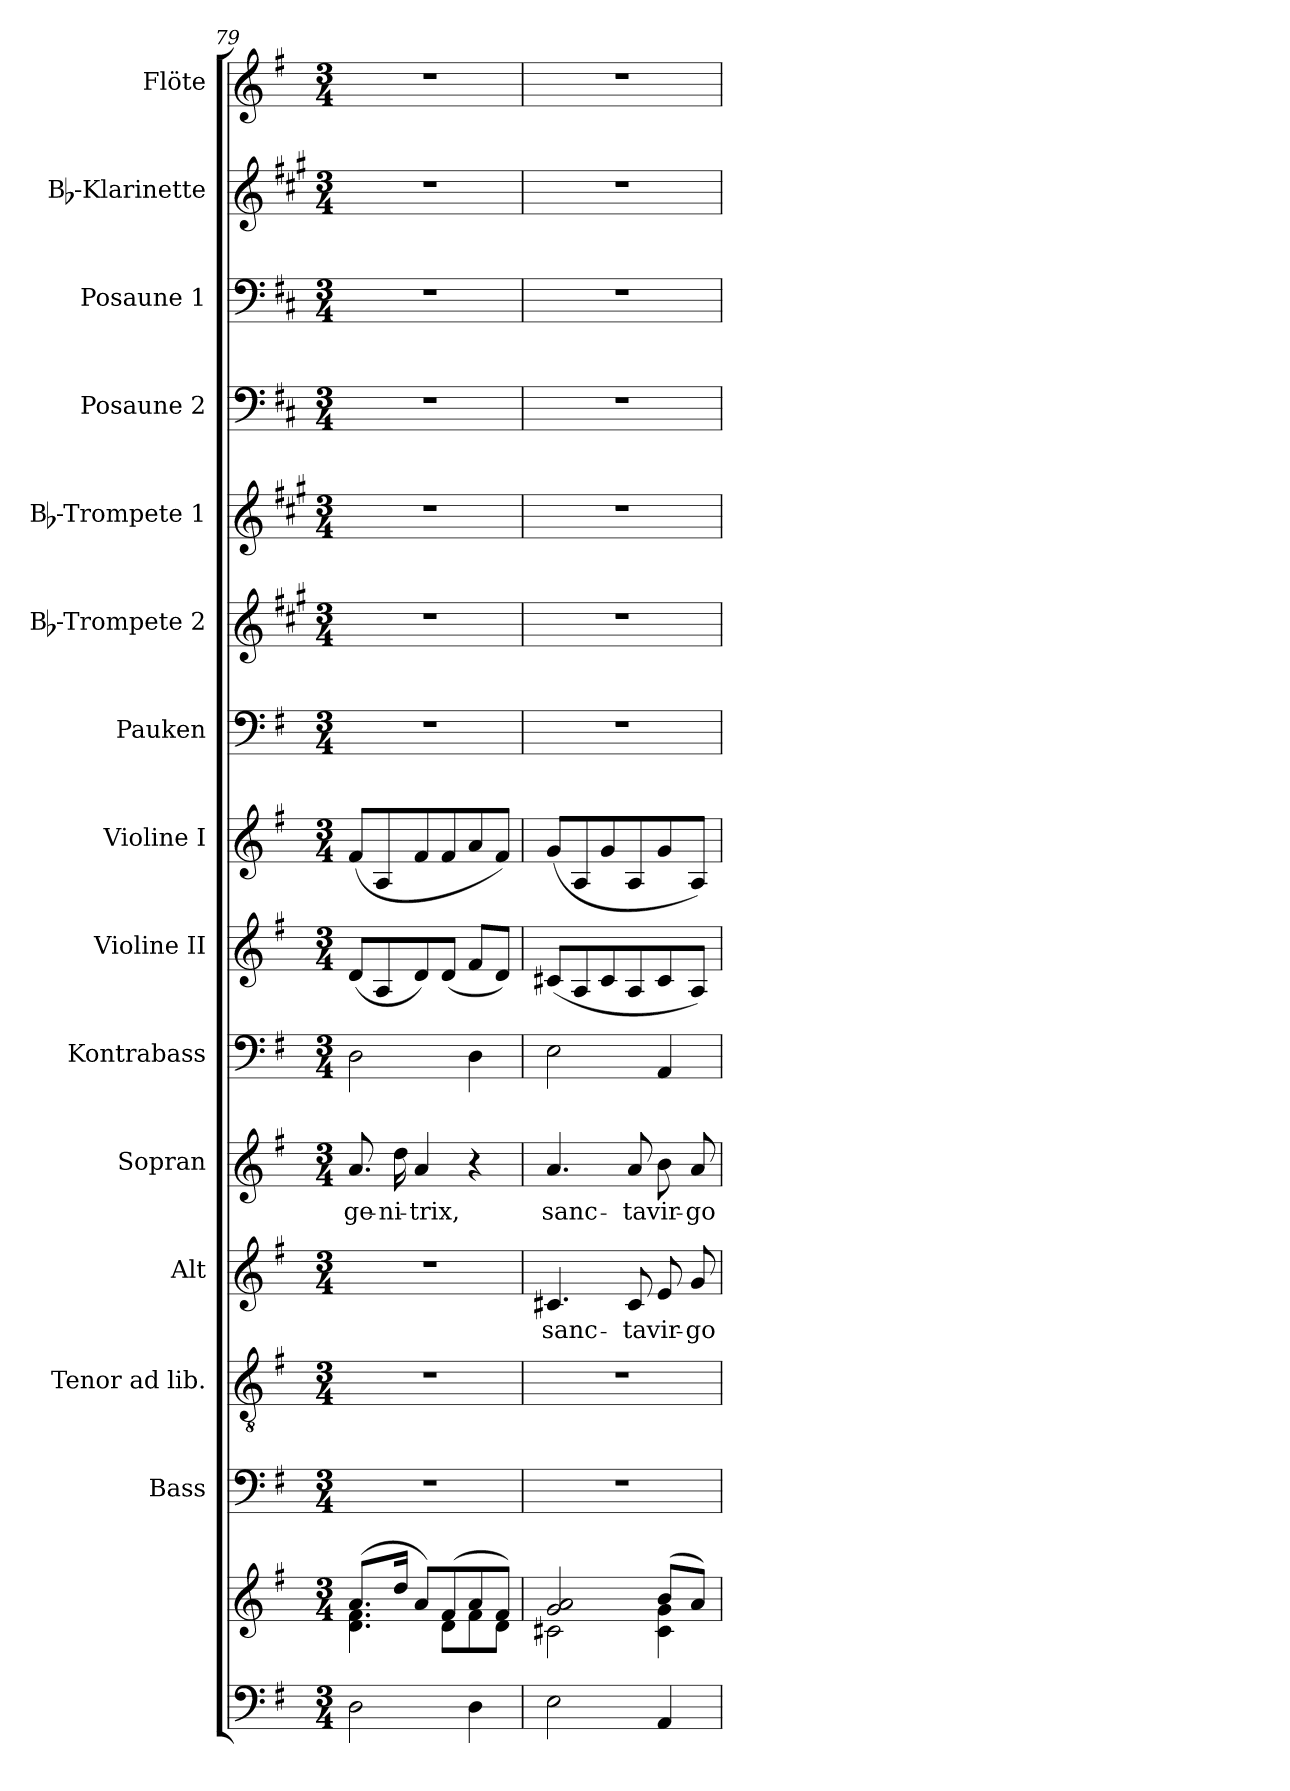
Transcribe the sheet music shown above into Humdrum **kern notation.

**kern	**kern	**kern	**kern	**kern	**text	**kern	**text	**kern	**kern	**kern	**kern	**kern	**kern	**kern	**kern	**kern	**kern
*part15	*part15	*part14	*part13	*part12	*part12	*part11	*part11	*part10	*part9	*part8	*part7	*part6	*part5	*part4	*part3	*part2	*part1
*staff16	*staff15	*staff14	*staff13	*staff12	*staff12	*staff11	*staff11	*staff10	*staff9	*staff8	*staff7	*staff6	*staff5	*staff4	*staff3	*staff2	*staff1
*	*	*I"Bass	*I"Tenor ad lib.	*I"Alt	*	*I"Sopran	*	*I"Kontrabass	*I"Violine II	*I"Violine I	*I"Pauken	*I"Bb-Trompete 2	*I"Bb-Trompete 1	*I"Posaune 2	*I"Posaune 1	*I"Bb-Klarinette	*I"Flöte
*	*	*I'B.	*I'T.	*I'A.	*	*I'S.	*	*I'Kb.	*I'Vl. II	*I'Vl. I	*I'Pk.	*I'Bb Trp. 2	*I'Bb Trp. 1	*I'Pos. 2	*I'Pos. 1	*I'Bb Kl.	*I'Fl.
*clefF4	*clefG2	*clefF4	*clefGv2	*clefG2	*	*clefG2	*	*clefF4	*clefG2	*clefG2	*clefF4	*clefG2	*clefG2	*clefF4	*clefF4	*clefG2	*clefG2
*	*	*	*	*	*	*	*	*ITrd7c12	*	*	*	*ITrd1c2	*ITrd1c2	*ITrd4c7	*ITrd4c7	*ITrd1c2	*
*k[f#]	*k[f#]	*k[f#]	*k[f#]	*k[f#]	*	*k[f#]	*	*k[f#]	*k[f#]	*k[f#]	*k[f#]	*k[f#]	*k[f#]	*k[f#]	*k[f#]	*k[f#]	*k[f#]
*G:	*G:	*G:	*G:	*G:	*	*G:	*	*G:	*G:	*G:	*G:	*G:	*G:	*G:	*G:	*G:	*G:
*M3/4	*M3/4	*M3/4	*M3/4	*M3/4	*	*M3/4	*	*M3/4	*M3/4	*M3/4	*M3/4	*M3/4	*M3/4	*M3/4	*M3/4	*M3/4	*M3/4
=79	=79	=79	=79	=79	=79	=79	=79	=79	=79	=79	=79	=79	=79	=79	=79	=79	=79
*	*^	*	*	*	*	*	*	*	*	*	*	*	*	*	*	*	*
!	!	!	!	!	!	!	!	!LO:LY:b	!	!	!	!	!	!	!	!	!	!
2D\	(>8.a/L	4.d\ 4.f#\	2.r	2.r	2.r	.	8.a/	ge-	2DD\	(<8d/L	(<8f#/L	2.r	2.r	2.r	2.r	2.r	2.r	2.r
.	.	.	.	.	.	.	.	.	.	8A/	8A/	.	.	.	.	.	.	.
!	!	!	!	!	!	!	!	!LO:LY:b	!	!	!	!	!	!	!	!	!	!
.	16dd/Jk	.	.	.	.	.	16dd\	-ni-	.	.	.	.	.	.	.	.	.	.
!	!	!	!	!	!	!	!	!LO:LY:b	!	!	!	!	!	!	!	!	!	!
.	8a/L)	.	.	.	.	.	4a/	-trix,	.	8d/)	8f#/	.	.	.	.	.	.	.
.	(>8f#/	8d\L	.	.	.	.	.	.	.	(<8d/J	8f#/	.	.	.	.	.	.	.
4D\	8a/	8f#\	.	.	.	.	4r	.	4DD\	8f#/L	8a/	.	.	.	.	.	.	.
.	8f#/J)	8d\J	.	.	.	.	.	.	.	8d/J)	8f#/J)	.	.	.	.	.	.	.
=80	=80	=80	=80	=80	=80	=80	=80	=80	=80	=80	=80	=80	=80	=80	=80	=80	=80	=80
!	!	!	!	!	!	!LO:LY:b	!	!LO:LY:b	!	!	!	!	!	!	!	!	!	!
2E\	2g/ 2a/	2c#X\	2.r	2.r	4.c#X/	sanc-	4.a/	sanc-	2EE\	(<8c#X/L	(<8g/L	2.r	2.r	2.r	2.r	2.r	2.r	2.r
.	.	.	.	.	.	.	.	.	.	8A/	8A/	.	.	.	.	.	.	.
.	.	.	.	.	.	.	.	.	.	8c#/	8g/	.	.	.	.	.	.	.
!	!	!	!	!	!	!LO:LY:b	!	!LO:LY:b	!	!	!	!	!	!	!	!	!	!
.	.	.	.	.	8c#/	-ta	8a/	-ta	.	8A/	8A/	.	.	.	.	.	.	.
!	!	!	!	!	!	!LO:LY:b	!	!LO:LY:b	!	!	!	!	!	!	!	!	!	!
4AA/	(>8b/L	4c#\ 4g\	.	.	8e/	vir-	8b\	vir-	4AAA/	8c#/	8g/	.	.	.	.	.	.	.
!	!	!	!	!	!	!LO:LY:b	!	!LO:LY:b	!	!	!	!	!	!	!	!	!	!
.	8a/J)	.	.	.	8g/	-go	8a/	-go	.	8A/J)	8A/J)	.	.	.	.	.	.	.
*	*v	*v	*	*	*	*	*	*	*	*	*	*	*	*	*	*	*	*
=	=	=	=	=	=	=	=	=	=	=	=	=	=	=	=	=	=
*-	*-	*-	*-	*-	*-	*-	*-	*-	*-	*-	*-	*-	*-	*-	*-	*-	*-
